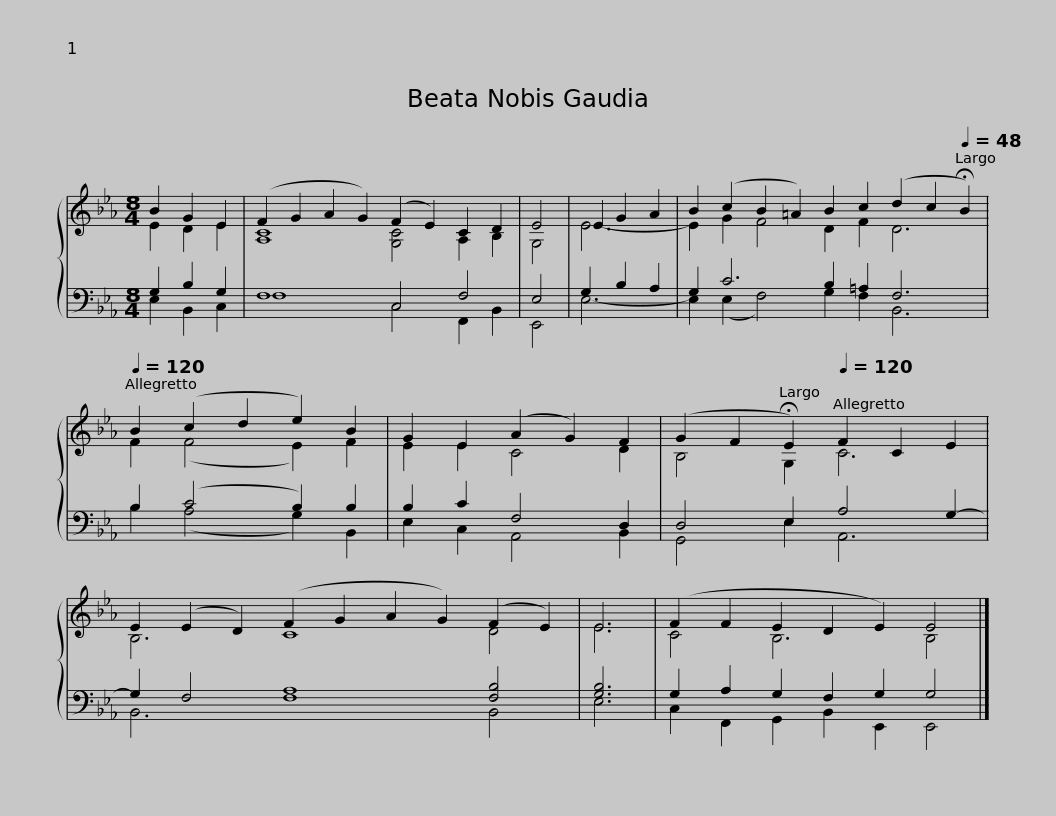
X:1
%%score { ( 1 2 ) | ( 3 4 ) }
L:1/8
M:8/4
I:linebreak $
K:Eb
V:1 treble
V:2 treble
V:3 bass
V:4 bass
V:1
 B2 G2 E2 | (F2 G2 A2 G2) (F2 E2) C2 D2 | E4 | E2 G2 A2 | B2 (c2 B2 =A2) B2 c2 (d2 c2[Q:1/4=48] !fermata!B2) |$ %5
[Q:1/4=120] B2 (c2 d2 e2) B2 | G2 E2 (A2 G2) F2 | (G2 F2[Q:1/4=48] !fermata!E2)[Q:1/4=120] F2 C2 E2 | E2 (E2 D2) (F2 G2 A2 G2) (F2 E2) | E6 |$ %10
 (F2 F2 E2 D2 E2) E4 |] %11
V:2
 E2 D2 E2 | [A,C]8 [G,C]4 A,2 B,2 | G,4 | E6- | E2 G2 F4 D2 F2 D6 |$ %5
 F2 (F4 E2) F2 | E2 E2 C4 D2 | B,4 G,2 C6 | B,6 C8 D4 | E6 |$ %10
 C4 B,6 B,4 |] %11
V:3
 G,2 B,2 G,2 | F,8 C,4 F,4 | E,4 | G,2 B,2 A,2 | G,2 C6 B,2 =A,2 F,6 |$ %5
 B,2 (C4 B,2) B,2 | B,2 C2 F,4 D,2 | D,4 E,2 A,4 G,2- | G,2 F,4 A,8 [F,B,]4 | [G,B,]6 |$ %10
 G,2 A,2 G,2 F,2 G,2 G,4 |] %11
V:4
 E,2 B,,2 C,2 | F,8 C,4 F,,2 B,,2 | E,,4 | E,6- | E,2 (E,2 F,4) G,2 F,2 B,,6 |$ %5
 B,2 (A,4 G,2) B,,2 | E,2 C,2 A,,4 B,,2 | G,,4 E,2 A,,6 | B,,6 F,8 B,,4 | E,6 |$ %10
 C,2 F,,2 G,,2 B,,2 E,,2 E,,4 |] %11
